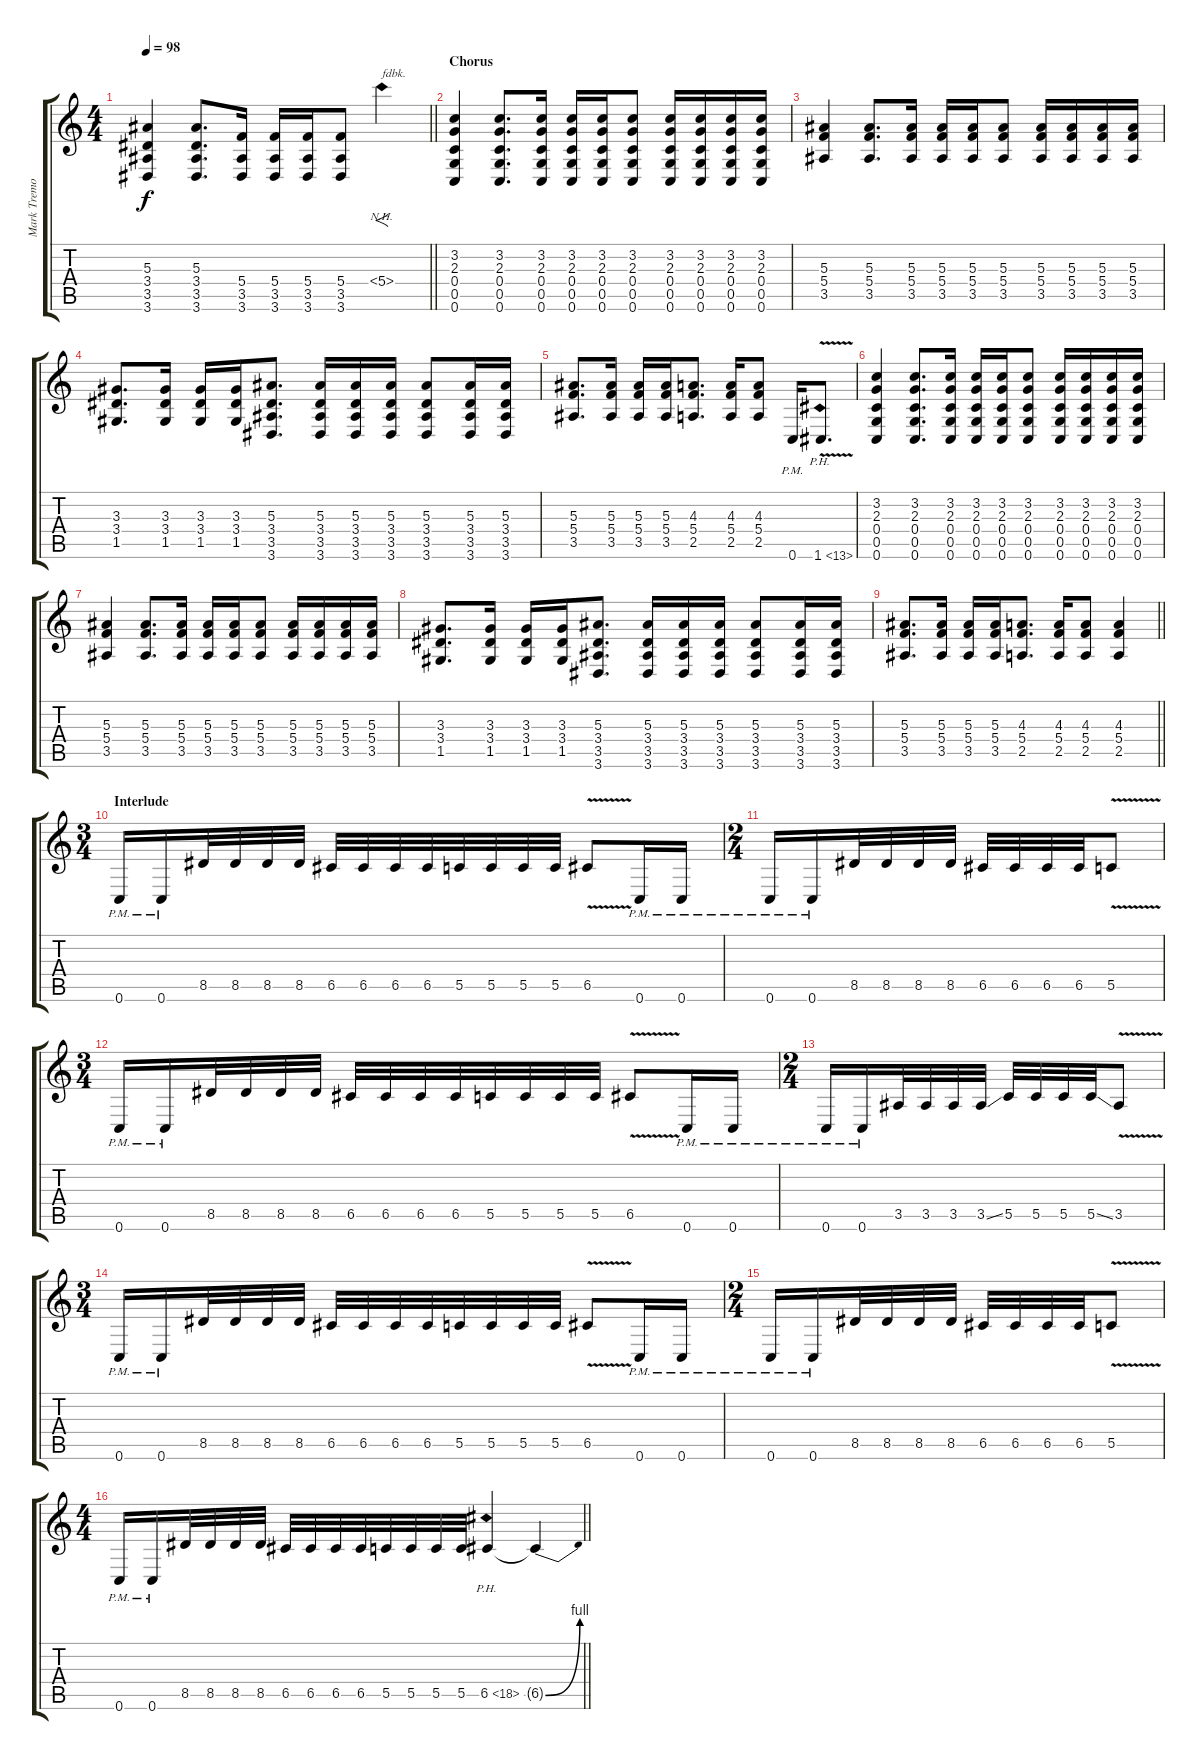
\track ("Mark Tremonti" "Mark Tremo") {instrument distortionguitar}
\staff {score tabs}
\tuning (D4 A3 F3 C3 G2 C2) {hide}
\ts (4 4)
\tempo 98
\clef g2
\barLineRight lightlight
\ks c
(5.3 3.4 3.5 3.6).4{dy f} (5.3 3.4 3.5 3.6).8{d} (5.4 3.5 3.6).16 (5.4 3.5 3.6).16 (5.4 3.5 3.6).16 (5.4 3.5 3.6).8 5.4{nh}.4{f txt "fdbk."} |
\section ("" "Chorus")
(3.2 2.3 0.4 0.5 0.6).4 (3.2 2.3 0.4 0.5 0.6).8{d} (3.2 2.3 0.4 0.5 0.6).16 (3.2 2.3 0.4 0.5 0.6).16 (3.2 2.3 0.4 0.5 0.6).16 (3.2 2.3 0.4 0.5 0.6).8 (3.2 2.3 0.4 0.5 0.6).16 (3.2 2.3 0.4 0.5 0.6).16 (3.2 2.3 0.4 0.5 0.6).16 (3.2 2.3 0.4 0.5 0.6).16 |
(5.3 5.4 3.5).4 (5.3 5.4 3.5).8{d} (5.3 5.4 3.5).16 (5.3 5.4 3.5).16 (5.3 5.4 3.5).16 (5.3 5.4 3.5).8 (5.3 5.4 3.5).16 (5.3 5.4 3.5).16 (5.3 5.4 3.5).16 (5.3 5.4 3.5).16 |
(3.3 3.4 1.5).8{d} (3.3 3.4 1.5).16 (3.3 3.4 1.5).16 (3.3 3.4 1.5).16 (5.3 3.4 3.5 3.6).8{d} (5.3 3.4 3.5 3.6).16 (5.3 3.4 3.5 3.6).16 (5.3 3.4 3.5 3.6).16 (5.3 3.4 3.5 3.6).8 (5.3 3.4 3.5 3.6).16 (5.3 3.4 3.5 3.6).16 |
(5.3 5.4 3.5).8{d} (5.3 5.4 3.5).16 (5.3 5.4 3.5).16 (5.3 5.4 3.5).16 (4.3 5.4 2.5).8{d} (4.3 5.4 2.5).16 (4.3 5.4 2.5).8 0.6{pm}.16 1.6{ph 12 v}.8{d} |
(3.2 2.3 0.4 0.5 0.6).4 (3.2 2.3 0.4 0.5 0.6).8{d} (3.2 2.3 0.4 0.5 0.6).16 (3.2 2.3 0.4 0.5 0.6).16 (3.2 2.3 0.4 0.5 0.6).16 (3.2 2.3 0.4 0.5 0.6).8 (3.2 2.3 0.4 0.5 0.6).16 (3.2 2.3 0.4 0.5 0.6).16 (3.2 2.3 0.4 0.5 0.6).16 (3.2 2.3 0.4 0.5 0.6).16 |
(5.3 5.4 3.5).4 (5.3 5.4 3.5).8{d} (5.3 5.4 3.5).16 (5.3 5.4 3.5).16 (5.3 5.4 3.5).16 (5.3 5.4 3.5).8 (5.3 5.4 3.5).16 (5.3 5.4 3.5).16 (5.3 5.4 3.5).16 (5.3 5.4 3.5).16 |
(3.3 3.4 1.5).8{d} (3.3 3.4 1.5).16 (3.3 3.4 1.5).16 (3.3 3.4 1.5).16 (5.3 3.4 3.5 3.6).8{d} (5.3 3.4 3.5 3.6).16 (5.3 3.4 3.5 3.6).16 (5.3 3.4 3.5 3.6).16 (5.3 3.4 3.5 3.6).8 (5.3 3.4 3.5 3.6).16 (5.3 3.4 3.5 3.6).16 |
\barLineRight lightlight
(5.3 5.4 3.5).8{d} (5.3 5.4 3.5).16 (5.3 5.4 3.5).16 (5.3 5.4 3.5).16 (4.3 5.4 2.5).8{d} (4.3 5.4 2.5).16 (4.3 5.4 2.5).8 (4.3 5.4 2.5).4 |
\ts (3 4)
\section ("" "Interlude")
0.6{pm}.16 0.6{pm}.16 8.5.32 8.5.32 8.5.32 8.5.32 6.5.32 6.5.32 6.5.32 6.5.32 5.5.32 5.5.32 5.5.32 5.5.32 6.5{v}.8 0.6{pm}.16 0.6{pm}.16 |
\ts (2 4)
0.6{pm}.16 0.6{pm}.16 8.5.32 8.5.32 8.5.32 8.5.32 6.5.32 6.5.32 6.5.32 6.5.32 5.5{v}.8 |
\ts (3 4)
0.6{pm}.16 0.6{pm}.16 8.5.32 8.5.32 8.5.32 8.5.32 6.5.32 6.5.32 6.5.32 6.5.32 5.5.32 5.5.32 5.5.32 5.5.32 6.5{v}.8 0.6{pm}.16 0.6{pm}.16 |
\ts (2 4)
0.6{pm}.16 0.6{pm}.16 3.5.32 3.5.32 3.5.32 3.5{ss}.32 5.5.32 5.5.32 5.5.32 5.5{ss}.32 3.5{v}.8 |
\ts (3 4)
0.6{pm}.16 0.6{pm}.16 8.5.32 8.5.32 8.5.32 8.5.32 6.5.32 6.5.32 6.5.32 6.5.32 5.5.32 5.5.32 5.5.32 5.5.32 6.5{v}.8 0.6{pm}.16 0.6{pm}.16 |
\ts (2 4)
0.6{pm}.16 0.6{pm}.16 8.5.32 8.5.32 8.5.32 8.5.32 6.5.32 6.5.32 6.5.32 6.5.32 5.5{v}.8 |
\ts (4 4)
\barLineRight lightlight
0.6{pm}.16{balance 16} 0.6{pm}.16 8.5.32 8.5.32 8.5.32 8.5.32 6.5.32 6.5.32 6.5.32 6.5.32 5.5.32 5.5.32 5.5.32 5.5.32 6.5{ph 12}.4 6.5{be (bend 0 0 60 4) t}.4
